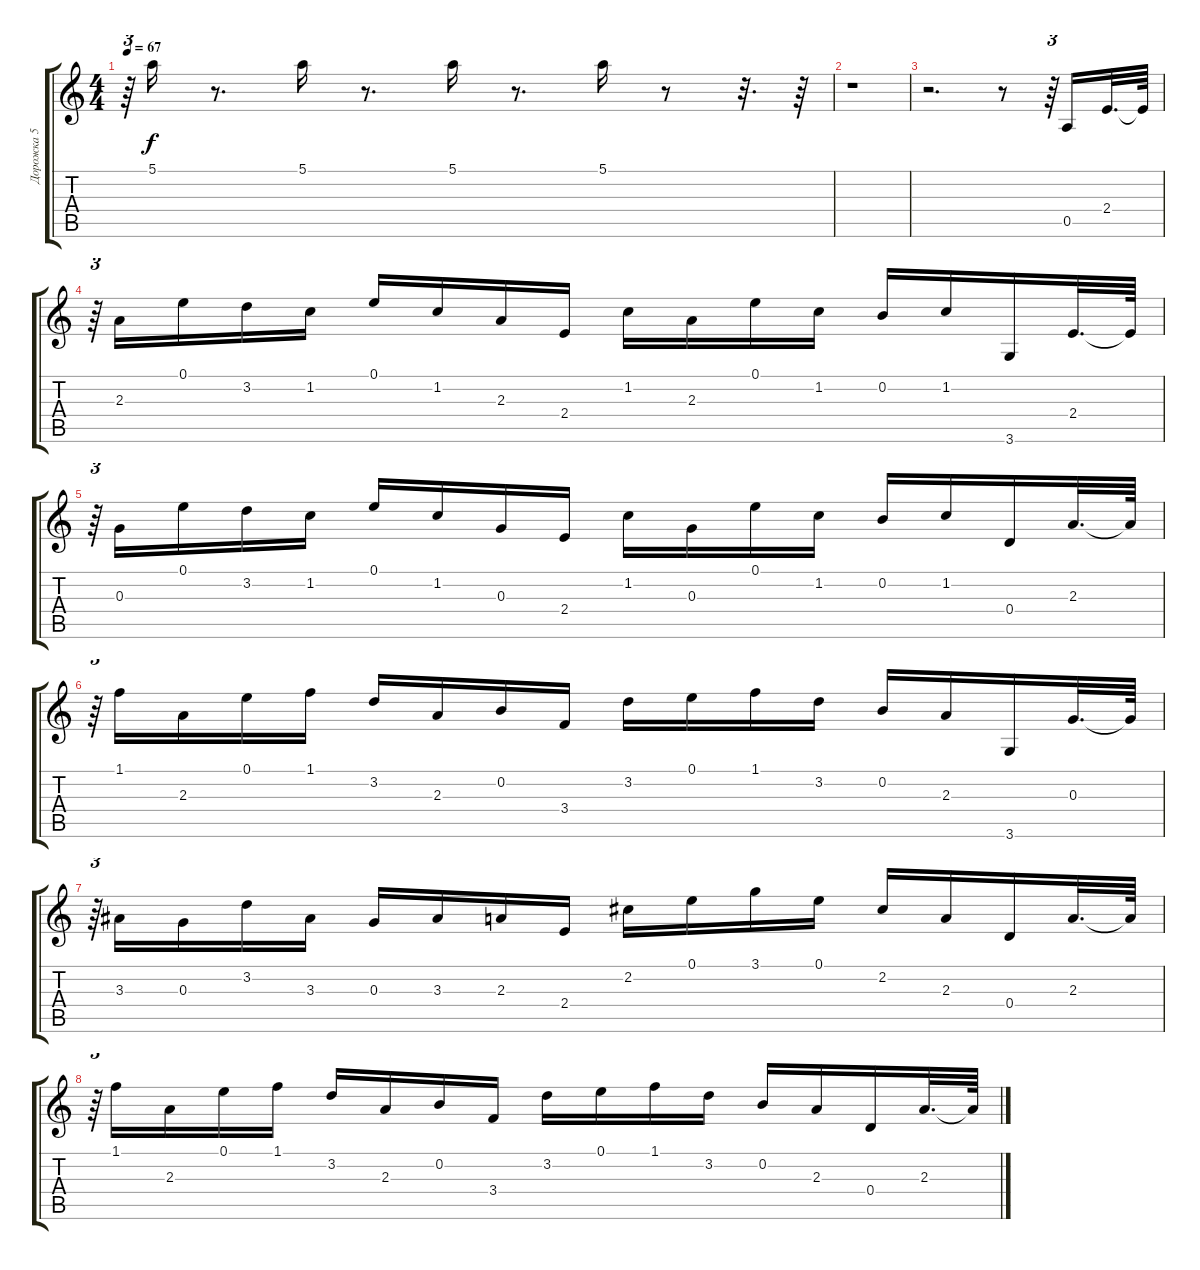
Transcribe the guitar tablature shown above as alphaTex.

\track ("Дорожка 5" "Дорожка 5") {instrument electricguitarclean}
\staff {score tabs}
\tuning (E4 B3 G3 D3 A2 E2) {hide}
\ts (4 4)
\tempo 67
\clef g2
\ks c
r.64{tu (3 2) dy f} 5.1.16 r.8{d} 5.1.16 r.8{d} 5.1.16 r.8{d} 5.1.16 r.8 r.32{d} r.64 |
r.1 |
r.2{d} r.8 r.64{tu (3 2)} 0.5.16 2.4.32{d} 2.4{t}.64 |
r.64{tu (3 2)} 2.3.16 0.1.16 3.2.16 1.2.16 0.1.16 1.2.16 2.3.16 2.4.16 1.2.16 2.3.16 0.1.16 1.2.16 0.2.16 1.2.16 3.6.16 2.4.32{d} 2.4{t}.64 |
r.64{tu (3 2)} 0.3.16 0.1.16 3.2.16 1.2.16 0.1.16 1.2.16 0.3.16 2.4.16 1.2.16 0.3.16 0.1.16 1.2.16 0.2.16 1.2.16 0.4.16 2.3.32{d} 2.3{t}.64 |
r.64{tu (3 2)} 1.1.16 2.3.16 0.1.16 1.1.16 3.2.16 2.3.16 0.2.16 3.4.16 3.2.16 0.1.16 1.1.16 3.2.16 0.2.16 2.3.16 3.6.16 0.3.32{d} 0.3{t}.64 |
r.64{tu (3 2)} 3.3.16 0.3.16 3.2.16 3.3.16 0.3.16 3.3.16 2.3.16 2.4.16 2.2.16 0.1.16 3.1.16 0.1.16 2.2.16 2.3.16 0.4.16 2.3.32{d} 2.3{t}.64 |
r.64{tu (3 2)} 1.1.16 2.3.16 0.1.16 1.1.16 3.2.16 2.3.16 0.2.16 3.4.16 3.2.16 0.1.16 1.1.16 3.2.16 0.2.16 2.3.16 0.4.16 2.3.32{d} 2.3{t}.64
